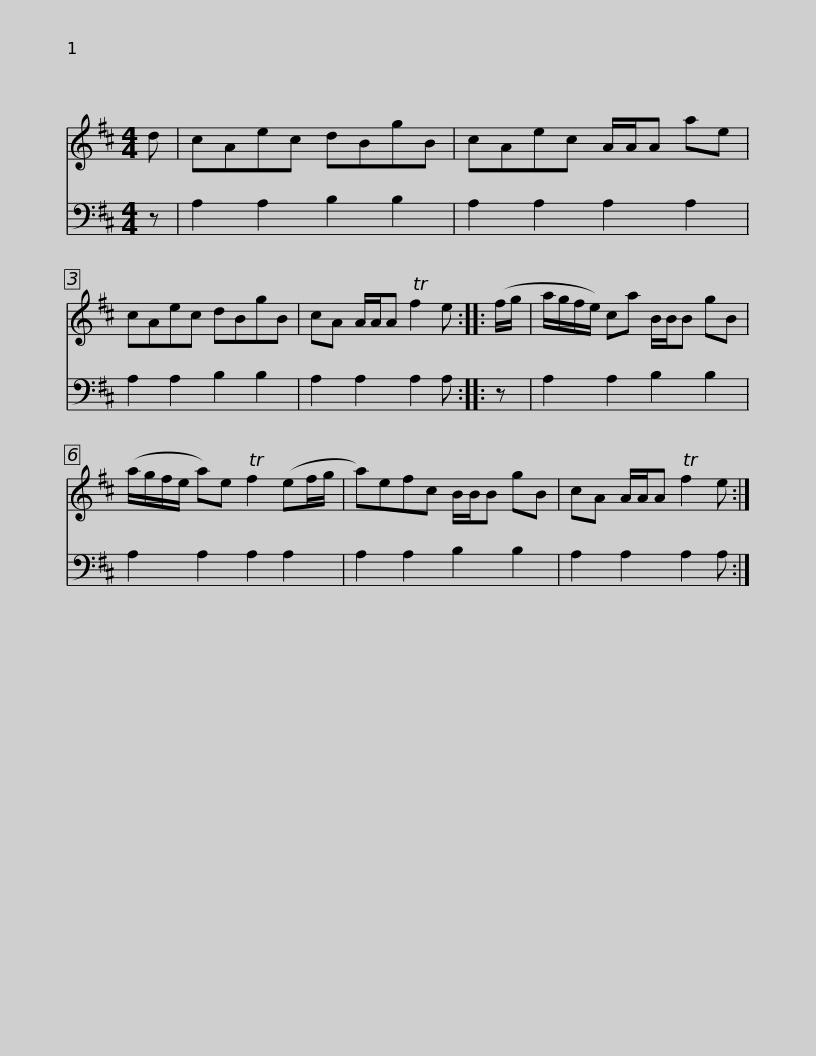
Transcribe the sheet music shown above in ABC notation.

X:1
%%score 1 2
L:1/8
M:4/4
I:linebreak $
K:D
V:1 treble
V:2 bass
V:1
 d | cAec dBgB | cAec A/A/A ae | cAec dBgB | cA A/A/A Tf2 e :: %5
 (f/g/ |$ a/g/f/e/) ca B/B/B gB | (a/g/f/e/ a)e Tf2 (ef/g/ | a)efc B/B/B gB | cA A/A/A Tf2 e :| %10
V:2
 z | A,2 A,2 B,2 B,2 | A,2 A,2 A,2 A,2 | A,2 A,2 B,2 B,2 | A,2 A,2 A,2 A, :: %5
 z |$ A,2 A,2 B,2 B,2 | A,2 A,2 A,2 A,2 | A,2 A,2 B,2 B,2 | A,2 A,2 A,2 A, :| %10
